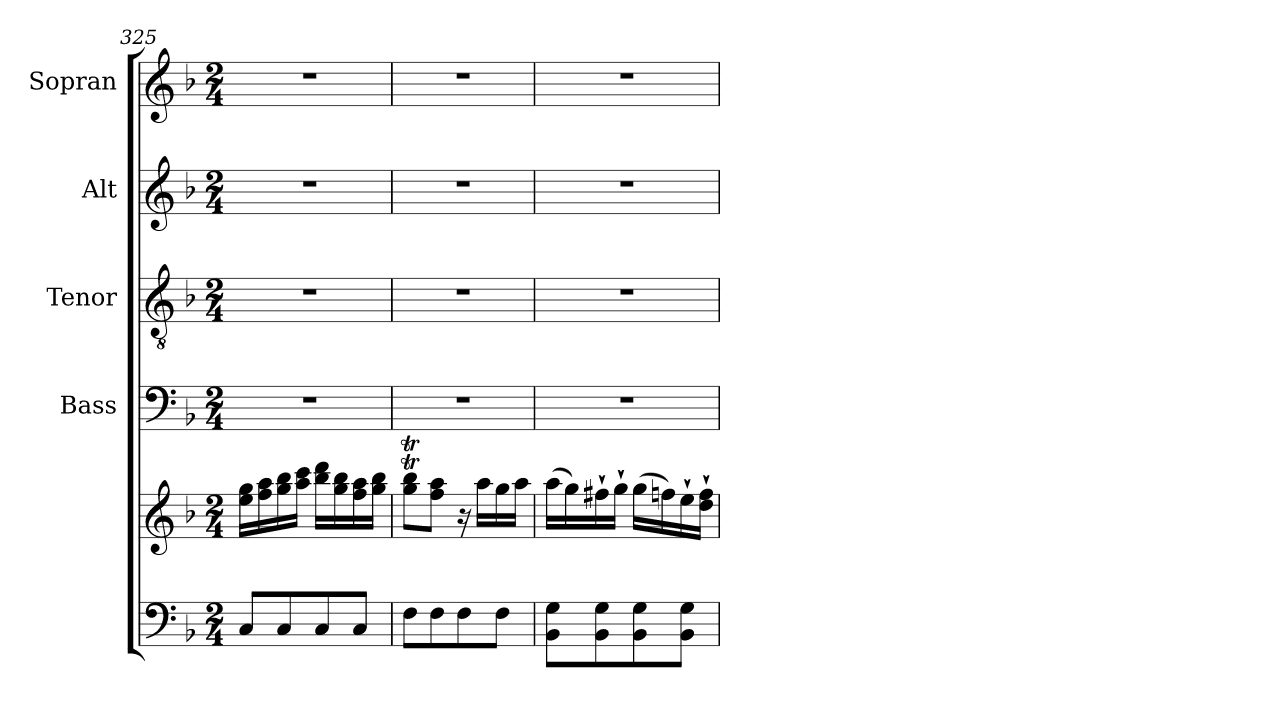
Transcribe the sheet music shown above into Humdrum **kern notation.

**kern	**kern	**kern	**kern	**kern	**kern
*part5	*part5	*part4	*part3	*part2	*part1
*staff6	*staff5	*staff4	*staff3	*staff2	*staff1
*	*	*I"Bass	*I"Tenor	*I"Alt	*I"Sopran
*	*	*I'B.	*I'T.	*I'A.	*I'S.
*clefF4	*clefG2	*clefF4	*clefGv2	*clefG2	*clefG2
*k[b-]	*k[b-]	*k[b-]	*k[b-]	*k[b-]	*k[b-]
*F:	*F:	*F:	*F:	*F:	*F:
*M2/4	*M2/4	*M2/4	*M2/4	*M2/4	*M2/4
=325	=325	=325	=325	=325	=325
8C/L	16ee\ 16gg\LL	2r	2r	2r	2r
.	16ff\ 16aa\	.	.	.	.
8C/	16gg\ 16bb-\	.	.	.	.
.	16aa\ 16ccc\JJ	.	.	.	.
8C/	16bb-\ 16ddd\LL	.	.	.	.
.	16gg\ 16bb-\	.	.	.	.
8C/J	16ff\ 16aa\	.	.	.	.
.	16gg\ 16bb-\JJ	.	.	.	.
=326	=326	=326	=326	=326	=326
8F\L	8gg\T 8bb-\TL	2r	2r	2r	2r
8F\	8ff\ 8aa\J	.	.	.	.
8F\	16r	.	.	.	.
.	16aa\LL	.	.	.	.
8F\J	16gg\	.	.	.	.
.	16aa\JJ	.	.	.	.
!!LO:PB:g=z
=327	=327	=327	=327	=327	=327
8BB-\ 8G\L	(>16aa\LL	2r	2r	2r	2r
.	16gg\)	.	.	.	.
8BB-\ 8G\	16ff#X`>\	.	.	.	.
.	16gg`>\JJ	.	.	.	.
8BB-\ 8G\	(>16gg\LL	.	.	.	.
.	16ffn\)	.	.	.	.
8BB-\ 8G\J	16ee`>\	.	.	.	.
.	16dd\`> 16ff\`>JJ	.	.	.	.
=	=	=	=	=	=
*-	*-	*-	*-	*-	*-
